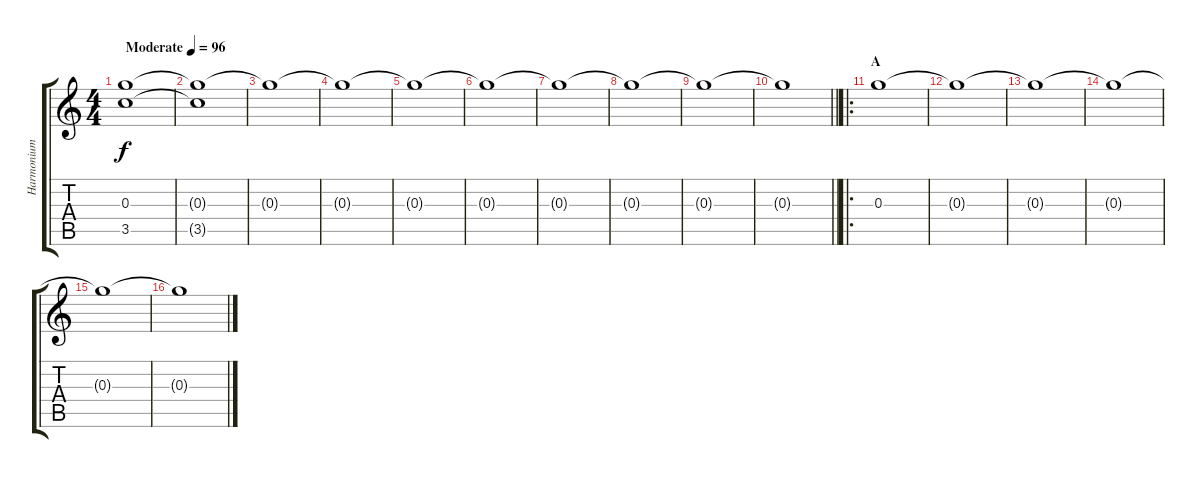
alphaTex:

\track ("Harmonium - Left hand" "Harmonium ") {instrument churchorgan}
\staff {score tabs}
\tuning (E6 B5 G5 D5 A4 E4) {hide}
\ts (4 4)
\tempo (96 "Moderate")
\clef g2
\ks c
(0.3 3.5).1{dy f volume 6 instrument churchorgan} |
(0.3{t} 3.5{t}).1 |
0.3{t}.1 |
0.3{t}.1 |
0.3{t}.1 |
0.3{t}.1 |
0.3{t}.1 |
0.3{t}.1 |
0.3{t}.1 |
\barLineRight lightlight
0.3{t}.1 |
\ro
\section ("" "A")
0.3.1 |
0.3{t}.1 |
0.3{t}.1 |
0.3{t}.1 |
0.3{t}.1 |
0.3{t}.1
